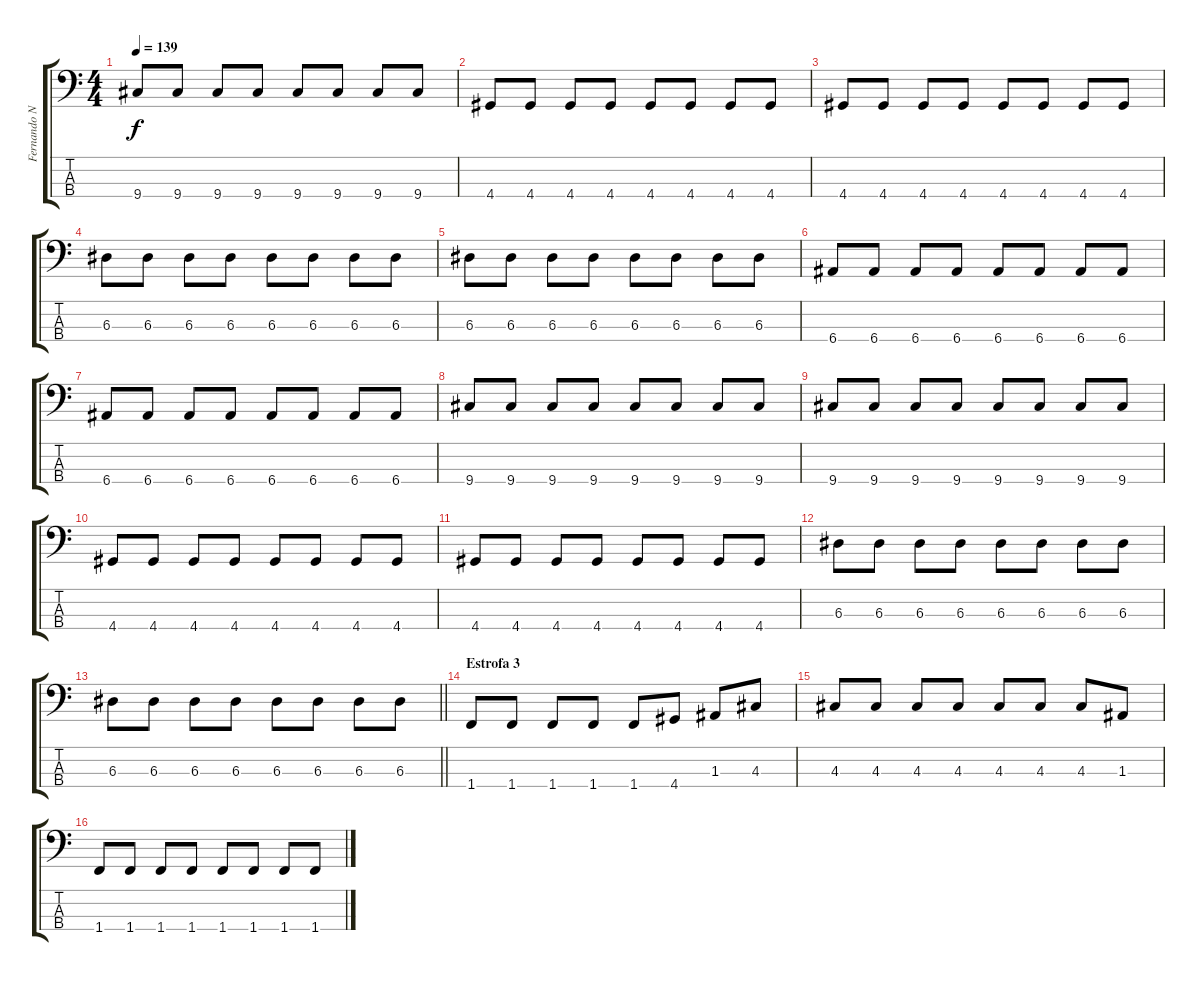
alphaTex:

\track ("Fernando Nalé (Bajo)" "Fernando N") {instrument electricbasspick}
\staff {score tabs}
\tuning (G2 D2 A1 E1) {hide}
\ts (4 4)
\tempo 139
\clef f4
\ks c
9.4.8{dy f} 9.4.8 9.4.8 9.4.8 9.4.8 9.4.8 9.4.8 9.4.8 |
4.4.8 4.4.8 4.4.8 4.4.8 4.4.8 4.4.8 4.4.8 4.4.8 |
4.4.8 4.4.8 4.4.8 4.4.8 4.4.8 4.4.8 4.4.8 4.4.8 |
6.3.8 6.3.8 6.3.8 6.3.8 6.3.8 6.3.8 6.3.8 6.3.8 |
6.3.8 6.3.8 6.3.8 6.3.8 6.3.8 6.3.8 6.3.8 6.3.8 |
6.4.8 6.4.8 6.4.8 6.4.8 6.4.8 6.4.8 6.4.8 6.4.8 |
6.4.8 6.4.8 6.4.8 6.4.8 6.4.8 6.4.8 6.4.8 6.4.8 |
9.4.8 9.4.8 9.4.8 9.4.8 9.4.8 9.4.8 9.4.8 9.4.8 |
9.4.8 9.4.8 9.4.8 9.4.8 9.4.8 9.4.8 9.4.8 9.4.8 |
4.4.8 4.4.8 4.4.8 4.4.8 4.4.8 4.4.8 4.4.8 4.4.8 |
4.4.8 4.4.8 4.4.8 4.4.8 4.4.8 4.4.8 4.4.8 4.4.8 |
6.3.8 6.3.8 6.3.8 6.3.8 6.3.8 6.3.8 6.3.8 6.3.8 |
\barLineRight lightlight
6.3.8 6.3.8 6.3.8 6.3.8 6.3.8 6.3.8 6.3.8 6.3.8 |
\section ("" "Estrofa 3")
1.4.8 1.4.8 1.4.8 1.4.8 1.4.8 4.4.8 1.3.8 4.3.8 |
4.3.8 4.3.8 4.3.8 4.3.8 4.3.8 4.3.8 4.3.8 1.3.8 |
1.4.8 1.4.8 1.4.8 1.4.8 1.4.8 1.4.8 1.4.8 1.4.8
